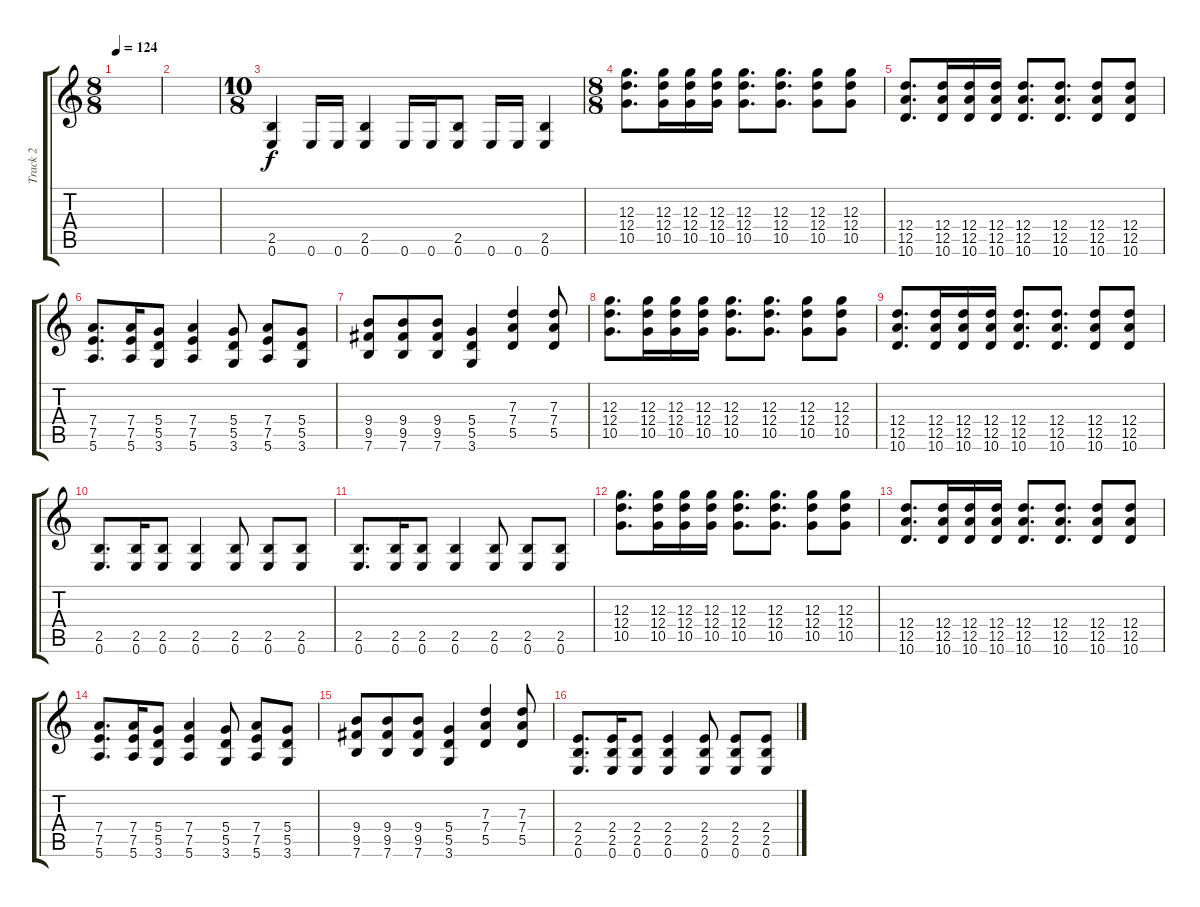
\track ("Track 2" "Track 2") {instrument distortionguitar}
\staff {score tabs}
\tuning (E4 B3 G3 D3 A2 E2) {hide}
\ts (8 8)
\tempo 124
\clef g2
\ks c
|
|
\ts (10 8)
(2.5 0.6).4 0.6.16 0.6.16 (2.5 0.6).4 0.6.16 0.6.16 (2.5 0.6).8 0.6.16 0.6.16 (2.5 0.6).4 |
\ts (8 8)
(12.3 12.4 10.5).8{d} (12.3 12.4 10.5).16 (12.3 12.4 10.5).16 (12.3 12.4 10.5).16 (12.3 12.4 10.5).8{d} (12.3 12.4 10.5).8{d} (12.3 12.4 10.5).8 (12.3 12.4 10.5).8 |
(12.4 12.5 10.6).8{d} (12.4 12.5 10.6).16 (12.4 12.5 10.6).16 (12.4 12.5 10.6).16 (12.4 12.5 10.6).8{d} (12.4 12.5 10.6).8{d} (12.4 12.5 10.6).8 (12.4 12.5 10.6).8 |
(7.4 7.5 5.6).8{d} (7.4 7.5 5.6).16 (5.4 5.5 3.6).8 (7.4 7.5 5.6).4 (5.4 5.5 3.6).8 (7.4 7.5 5.6).8 (5.4 5.5 3.6).8 |
(9.4 9.5 7.6).8 (9.4 9.5 7.6).8 (9.4 9.5 7.6).8 (5.4 5.5 3.6).4 (7.3 7.4 5.5).4 (7.3 7.4 5.5).8 |
(12.3 12.4 10.5).8{d} (12.3 12.4 10.5).16 (12.3 12.4 10.5).16 (12.3 12.4 10.5).16 (12.3 12.4 10.5).8{d} (12.3 12.4 10.5).8{d} (12.3 12.4 10.5).8 (12.3 12.4 10.5).8 |
(12.4 12.5 10.6).8{d} (12.4 12.5 10.6).16 (12.4 12.5 10.6).16 (12.4 12.5 10.6).16 (12.4 12.5 10.6).8{d} (12.4 12.5 10.6).8{d} (12.4 12.5 10.6).8 (12.4 12.5 10.6).8 |
(2.5 0.6).8{d} (2.5 0.6).16 (2.5 0.6).8 (2.5 0.6).4 (2.5 0.6).8 (2.5 0.6).8 (2.5 0.6).8 |
(2.5 0.6).8{d} (2.5 0.6).16 (2.5 0.6).8 (2.5 0.6).4 (2.5 0.6).8 (2.5 0.6).8 (2.5 0.6).8 |
(12.3 12.4 10.5).8{d} (12.3 12.4 10.5).16 (12.3 12.4 10.5).16 (12.3 12.4 10.5).16 (12.3 12.4 10.5).8{d} (12.3 12.4 10.5).8{d} (12.3 12.4 10.5).8 (12.3 12.4 10.5).8 |
(12.4 12.5 10.6).8{d} (12.4 12.5 10.6).16 (12.4 12.5 10.6).16 (12.4 12.5 10.6).16 (12.4 12.5 10.6).8{d} (12.4 12.5 10.6).8{d} (12.4 12.5 10.6).8 (12.4 12.5 10.6).8 |
(7.4 7.5 5.6).8{d} (7.4 7.5 5.6).16 (5.4 5.5 3.6).8 (7.4 7.5 5.6).4 (5.4 5.5 3.6).8 (7.4 7.5 5.6).8 (5.4 5.5 3.6).8 |
(9.4 9.5 7.6).8 (9.4 9.5 7.6).8 (9.4 9.5 7.6).8 (5.4 5.5 3.6).4 (7.3 7.4 5.5).4 (7.3 7.4 5.5).8 |
(2.4 2.5 0.6).8{d} (2.4 2.5 0.6).16 (2.4 2.5 0.6).8 (2.4 2.5 0.6).4 (2.4 2.5 0.6).8 (2.4 2.5 0.6).8 (2.4 2.5 0.6).8
